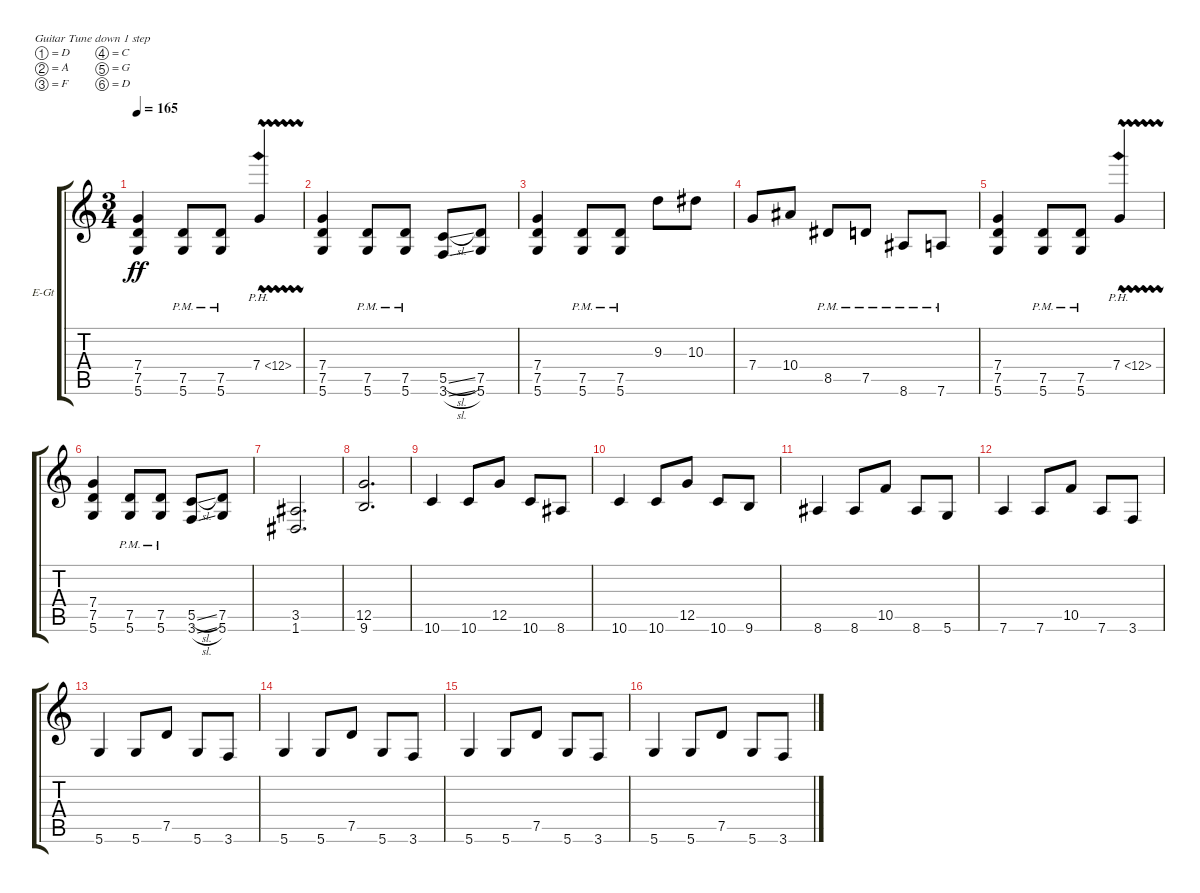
\bracketExtendMode groupsimilarinstruments
\firstSystemTrackNameOrientation horizontal
\otherSystemsTrackNameOrientation horizontal
\track ("Kaleb - Rhythm" "E-Gt") {instrument distortionguitar}
\staff {score tabs}
\tuning (D4 A3 F3 C3 G2 D2)
\ts (3 4)
\tempo 165
\clef g2
\ks c
(5.6 7.5 7.4).4{dy ff} (5.6{pm} 7.5{pm}).8 (5.6{pm} 7.5{pm}).8 7.4{ph 5 vw}.4 |
(5.6 7.5 7.4).4 (5.6{pm} 7.5{pm}).8 (5.6{pm} 7.5{pm}).8 (3.6{sl} 5.5{sl}).8 (5.6 7.5).8 |
(5.6 7.5 7.4).4 (5.6{pm} 7.5{pm}).8 (5.6{pm} 7.5{pm}).8 9.3.8 10.3.8 |
7.4.8 10.4.8 8.5{pm}.8 7.5{pm}.8 8.6{pm}.8 7.6{pm}.8 |
(5.6 7.5 7.4).4 (5.6{pm} 7.5{pm}).8 (5.6{pm} 7.5{pm}).8 7.4{ph 5 vw}.4 |
(5.6 7.5 7.4).4 (5.6{pm} 7.5{pm}).8 (5.6{pm} 7.5{pm}).8 (3.6{sl} 5.5{sl}).8 (5.6 7.5).8 |
(1.6 3.5).2{d} |
(9.6 12.5).2{d} |
10.6.4 10.6.8 12.5.8 10.6.8 8.6.8 |
10.6.4 10.6.8 12.5.8 10.6.8 9.6.8 |
8.6.4 8.6.8 10.5.8 8.6.8 5.6.8 |
7.6.4 7.6.8 10.5.8 7.6.8 3.6.8 |
5.6.4 5.6.8 7.5.8 5.6.8 3.6.8 |
5.6.4 5.6.8 7.5.8 5.6.8 3.6.8 |
5.6.4 5.6.8 7.5.8 5.6.8 3.6.8 |
5.6.4 5.6.8 7.5.8 5.6.8 3.6.8
